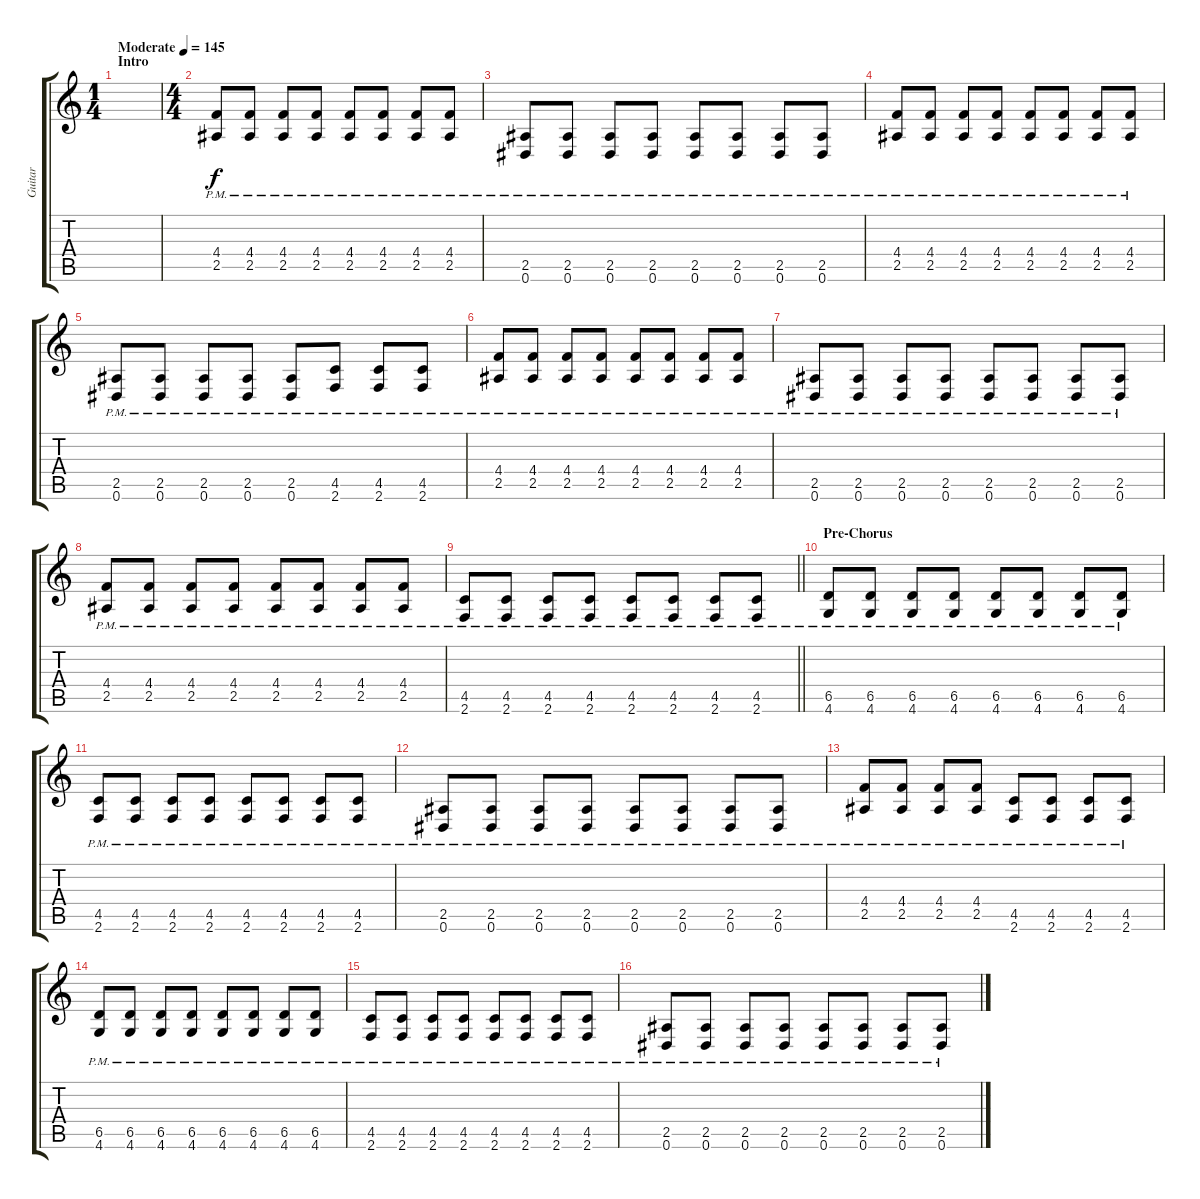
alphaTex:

\track ("Guitar" "Guitar") {instrument distortionguitar}
\staff {score tabs}
\tuning (Eb4 Bb3 Gb3 Db3 Ab2 Eb2) {hide}
\ts (1 4)
\section ("" "Intro")
\tempo (145 "Moderate")
\clef g2
\ks c
|
\ts (4 4)
(4.4{pm} 2.5{pm}).8 (4.4{pm} 2.5{pm}).8 (4.4{pm} 2.5{pm}).8 (4.4{pm} 2.5{pm}).8 (4.4{pm} 2.5{pm}).8 (4.4{pm} 2.5{pm}).8 (4.4{pm} 2.5{pm}).8 (4.4{pm} 2.5{pm}).8 |
(2.5{pm} 0.6{pm}).8 (2.5{pm} 0.6{pm}).8 (2.5{pm} 0.6{pm}).8 (2.5{pm} 0.6{pm}).8 (2.5{pm} 0.6{pm}).8 (2.5{pm} 0.6{pm}).8 (2.5{pm} 0.6{pm}).8 (2.5{pm} 0.6{pm}).8 |
(4.4{pm} 2.5{pm}).8 (4.4{pm} 2.5{pm}).8 (4.4{pm} 2.5{pm}).8 (4.4{pm} 2.5{pm}).8 (4.4{pm} 2.5{pm}).8 (4.4{pm} 2.5{pm}).8 (4.4{pm} 2.5{pm}).8 (4.4{pm} 2.5{pm}).8 |
(2.5{pm} 0.6{pm}).8 (2.5{pm} 0.6{pm}).8 (2.5{pm} 0.6{pm}).8 (2.5{pm} 0.6{pm}).8 (2.5{pm} 0.6{pm}).8 (4.5{pm} 2.6{pm}).8 (4.5{pm} 2.6{pm}).8 (4.5{pm} 2.6{pm}).8 |
(4.4{pm} 2.5{pm}).8 (4.4{pm} 2.5{pm}).8 (4.4{pm} 2.5{pm}).8 (4.4{pm} 2.5{pm}).8 (4.4{pm} 2.5{pm}).8 (4.4{pm} 2.5{pm}).8 (4.4{pm} 2.5{pm}).8 (4.4{pm} 2.5{pm}).8 |
(2.5{pm} 0.6{pm}).8 (2.5{pm} 0.6{pm}).8 (2.5{pm} 0.6{pm}).8 (2.5{pm} 0.6{pm}).8 (2.5{pm} 0.6{pm}).8 (2.5{pm} 0.6{pm}).8 (2.5{pm} 0.6{pm}).8 (2.5{pm} 0.6{pm}).8 |
(4.4{pm} 2.5{pm}).8 (4.4{pm} 2.5{pm}).8 (4.4{pm} 2.5{pm}).8 (4.4{pm} 2.5{pm}).8 (4.4{pm} 2.5{pm}).8 (4.4{pm} 2.5{pm}).8 (4.4{pm} 2.5{pm}).8 (4.4{pm} 2.5{pm}).8 |
\barLineRight lightlight
(4.5{pm} 2.6{pm}).8 (4.5{pm} 2.6{pm}).8 (4.5{pm} 2.6{pm}).8 (4.5{pm} 2.6{pm}).8 (4.5{pm} 2.6{pm}).8 (4.5{pm} 2.6{pm}).8 (4.5{pm} 2.6{pm}).8 (4.5{pm} 2.6{pm}).8 |
\section ("" "Pre-Chorus")
(6.5{pm} 4.6{pm}).8 (6.5{pm} 4.6{pm}).8 (6.5{pm} 4.6{pm}).8 (6.5{pm} 4.6{pm}).8 (6.5{pm} 4.6{pm}).8 (6.5{pm} 4.6{pm}).8 (6.5{pm} 4.6{pm}).8 (6.5{pm} 4.6{pm}).8 |
(4.5{pm} 2.6{pm}).8 (4.5{pm} 2.6{pm}).8 (4.5{pm} 2.6{pm}).8 (4.5{pm} 2.6{pm}).8 (4.5{pm} 2.6{pm}).8 (4.5{pm} 2.6{pm}).8 (4.5{pm} 2.6{pm}).8 (4.5{pm} 2.6{pm}).8 |
(2.5{pm} 0.6{pm}).8 (2.5{pm} 0.6{pm}).8 (2.5{pm} 0.6{pm}).8 (2.5{pm} 0.6{pm}).8 (2.5{pm} 0.6{pm}).8 (2.5{pm} 0.6{pm}).8 (2.5{pm} 0.6{pm}).8 (2.5{pm} 0.6{pm}).8 |
(4.4{pm} 2.5{pm}).8 (4.4{pm} 2.5{pm}).8 (4.4{pm} 2.5{pm}).8 (4.4{pm} 2.5{pm}).8 (4.5{pm} 2.6{pm}).8 (4.5{pm} 2.6{pm}).8 (4.5{pm} 2.6{pm}).8 (4.5{pm} 2.6{pm}).8 |
(6.5{pm} 4.6{pm}).8 (6.5{pm} 4.6{pm}).8 (6.5{pm} 4.6{pm}).8 (6.5{pm} 4.6{pm}).8 (6.5{pm} 4.6{pm}).8 (6.5{pm} 4.6{pm}).8 (6.5{pm} 4.6{pm}).8 (6.5{pm} 4.6{pm}).8 |
(4.5{pm} 2.6{pm}).8 (4.5{pm} 2.6{pm}).8 (4.5{pm} 2.6{pm}).8 (4.5{pm} 2.6{pm}).8 (4.5{pm} 2.6{pm}).8 (4.5{pm} 2.6{pm}).8 (4.5{pm} 2.6{pm}).8 (4.5{pm} 2.6{pm}).8 |
(2.5{pm} 0.6{pm}).8 (2.5{pm} 0.6{pm}).8 (2.5{pm} 0.6{pm}).8 (2.5{pm} 0.6{pm}).8 (2.5{pm} 0.6{pm}).8 (2.5{pm} 0.6{pm}).8 (2.5{pm} 0.6{pm}).8 (2.5{pm} 0.6{pm}).8
